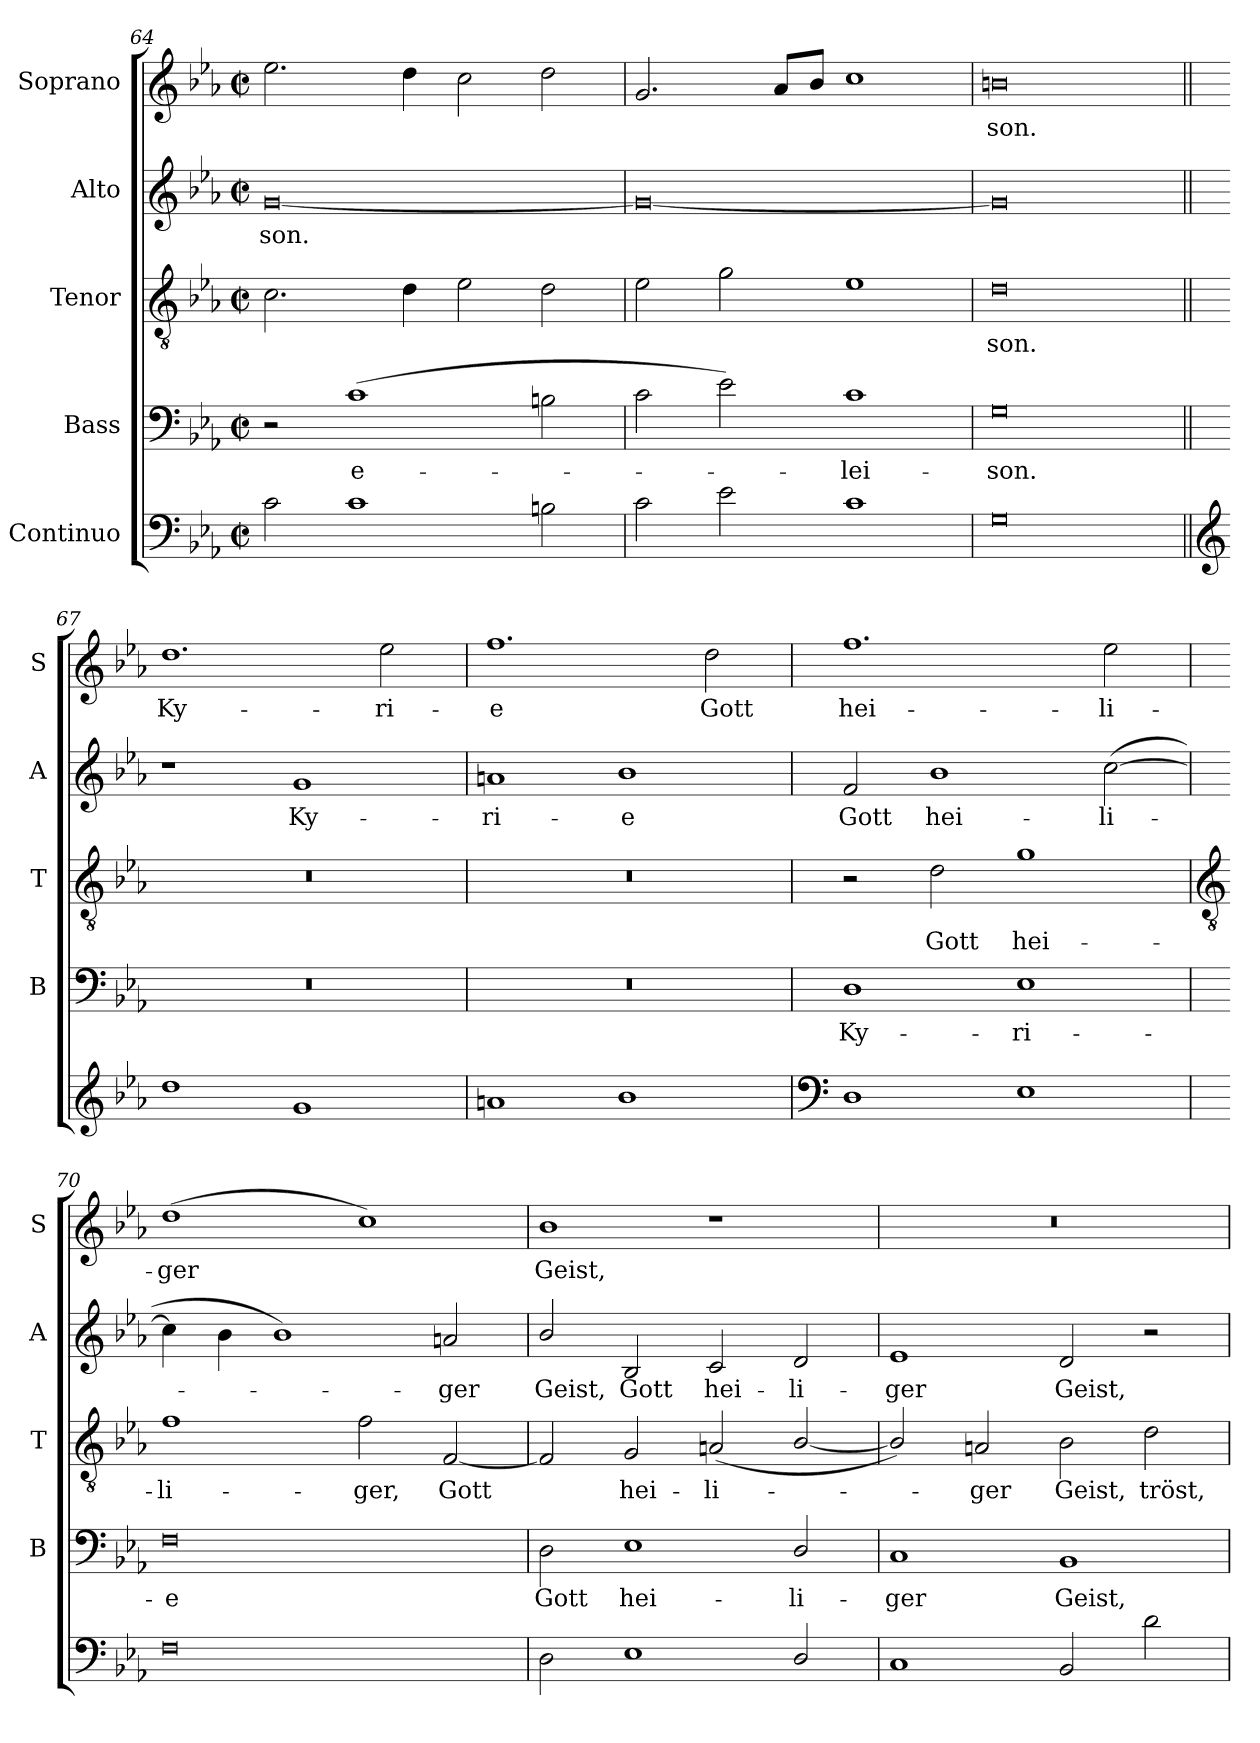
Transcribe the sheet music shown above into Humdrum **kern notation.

**kern	**kern	**text	**kern	**text	**kern	**text	**kern	**text
*part5	*part4	*part4	*part3	*part3	*part2	*part2	*part1	*part1
*staff5	*staff4	*staff4	*staff3	*staff3	*staff2	*staff2	*staff1	*staff1
*I"Continuo	*I"Bass	*	*I"Tenor	*	*I"Alto	*	*I"Soprano	*
*	*I'B	*	*I'T	*	*I'A	*	*I'S	*
!!LO:LB:g=z
*clefF4	*clefF4	*	*clefGv2	*	*clefG2	*	*clefG2	*
*k[b-e-a-]	*k[b-e-a-]	*	*k[b-e-a-]	*	*k[b-e-a-]	*	*k[b-e-a-]	*
*E-:	*E-:	*	*E-:	*	*E-:	*	*E-:	*
*M4/2	*M4/2	*	*M4/2	*	*M4/2	*	*M4/2	*
*met(c|)	*met(c|)	*	*met(c|)	*	*met(c|)	*	*met(c|)	*
=64	=64	=64	=64	=64	=64	=64	=64	=64
!	!	!	!	!	!	!LO:LY:b	!	!
2c	2r	.	2.c	.	[0g	-son.	2.ee-	.
!	!	!LO:LY:b	!	!	!	!	!	!
1c	(>1c	e-	.	.	.	.	.	.
.	.	.	4d	.	.	.	4dd\	.
.	.	.	2e-	.	.	.	2cc	.
2Bn	2Bn	.	2d	.	.	.	2dd\	.
=65	=65	=65	=65	=65	=65	=65	=65	=65
2c	2c	.	2e-	.	0g_	.	2.g	.
2e-	2e-)	.	2g	.	.	.	.	.
.	.	.	.	.	.	.	8a-L	.
.	.	.	.	.	.	.	8b-J	.
!	!	!LO:LY:b	!	!	!	!	!	!
1c	1c	lei-	1e-	.	.	.	1cc	.
=66	=66	=66	=66	=66	=66	=66	=66	=66
!	!	!LO:LY:b	!	!LO:LY:b	!	!	!	!LO:LY:b
0G	0G	-son.	0d	son.	0g]	.	0bn	son.
=67||	=67||	=67||	=67||	=67||	=67||	=67||	=67||	=67||
*clefG2	*	*	*	*	*	*	*	*
!	!	!	!	!	!	!	!	!LO:LY:b
1dd	0r	.	0r	.	1r	.	1.dd	Ky-
!	!	!	!	!	!	!LO:LY:b	!	!
1g	.	.	.	.	1g	Ky-	.	.
!	!	!	!	!	!	!	!	!LO:LY:b
.	.	.	.	.	.	.	2ee-	-ri-
=68	=68	=68	=68	=68	=68	=68	=68	=68
!	!	!	!	!	!	!LO:LY:b	!	!LO:LY:b
1an	0r	.	0r	.	1an	-ri-	1.ff	-e
!	!	!	!	!	!	!LO:LY:b	!	!
1b-	.	.	.	.	1b-	-e	.	.
!	!	!	!	!	!	!	!	!LO:LY:b
.	.	.	.	.	.	.	2dd	Gott
=69	=69	=69	=69	=69	=69	=69	=69	=69
*clefF4	*	*	*	*	*	*	*	*
!	!	!LO:LY:b	!	!	!	!LO:LY:b	!	!LO:LY:b
1D	1D	Ky-	2r	.	2f	Gott	1.ff	hei-
!	!	!	!	!LO:LY:b	!	!LO:LY:b	!	!
.	.	.	2d	Gott	1b-	hei-	.	.
!	!	!LO:LY:b	!	!LO:LY:b	!	!	!	!
1E-	1E-	-ri-	1g	hei-	.	.	.	.
!	!	!	!	!	!	!LO:LY:b	!	!LO:LY:b
.	.	.	.	.	(>[2cc	-li-	2ee-	-li-
!!LO:LB:g=z
=70	=70	=70	=70	=70	=70	=70	=70	=70
*	*	*	*clefGv2	*	*	*	*	*
!	!	!LO:LY:b	!	!LO:LY:b	!	!	!	!LO:LY:b
0F	0F	-e	1f	-li-	4cc]	.	(>1dd	-ger
.	.	.	.	.	4b-	.	.	.
.	.	.	.	.	1b-)	.	.	.
!	!	!	!	!LO:LY:b	!	!	!	!
.	.	.	2f	-ger,	.	.	1cc)	.
!	!	!	!	!LO:LY:b	!	!LO:LY:b	!	!
.	.	.	[2F	Gott	2an	ger	.	.
=71	=71	=71	=71	=71	=71	=71	=71	=71
!	!	!LO:LY:b	!	!	!	!LO:LY:b	!	!LO:LY:b
2D	2D	Gott	2F]	.	2b-/	Geist,	1b-	Geist,
!	!	!LO:LY:b	!	!LO:LY:b	!	!LO:LY:b	!	!
1E-	1E-	hei-	2G	hei-	2B-	Gott	.	.
!	!	!	!	!LO:LY:b	!	!LO:LY:b	!	!
.	.	.	(<2An	-li-	2c	hei-	1r	.
!	!	!LO:LY:b	!	!	!	!LO:LY:b	!	!
2D/	2D/	-li-	[2B-/	.	2d	-li-	.	.
=72	=72	=72	=72	=72	=72	=72	=72	=72
!	!	!LO:LY:b	!	!	!	!LO:LY:b	!	!
1C	1C	-ger	2B-/])	.	1e-	-ger	0r	.
!	!	!	!	!LO:LY:b	!	!	!	!
.	.	.	2An	ger	.	.	.	.
!	!	!LO:LY:b	!	!LO:LY:b	!	!LO:LY:b	!	!
2BB-	1BB-	Geist,	2B-	Geist,	2d	Geist,	.	.
!	!	!	!	!LO:LY:b	!	!	!	!
2d	.	.	2d	tröst,	2r	.	.	.
=	=	=	=	=	=	=	=	=
*-	*-	*-	*-	*-	*-	*-	*-	*-
